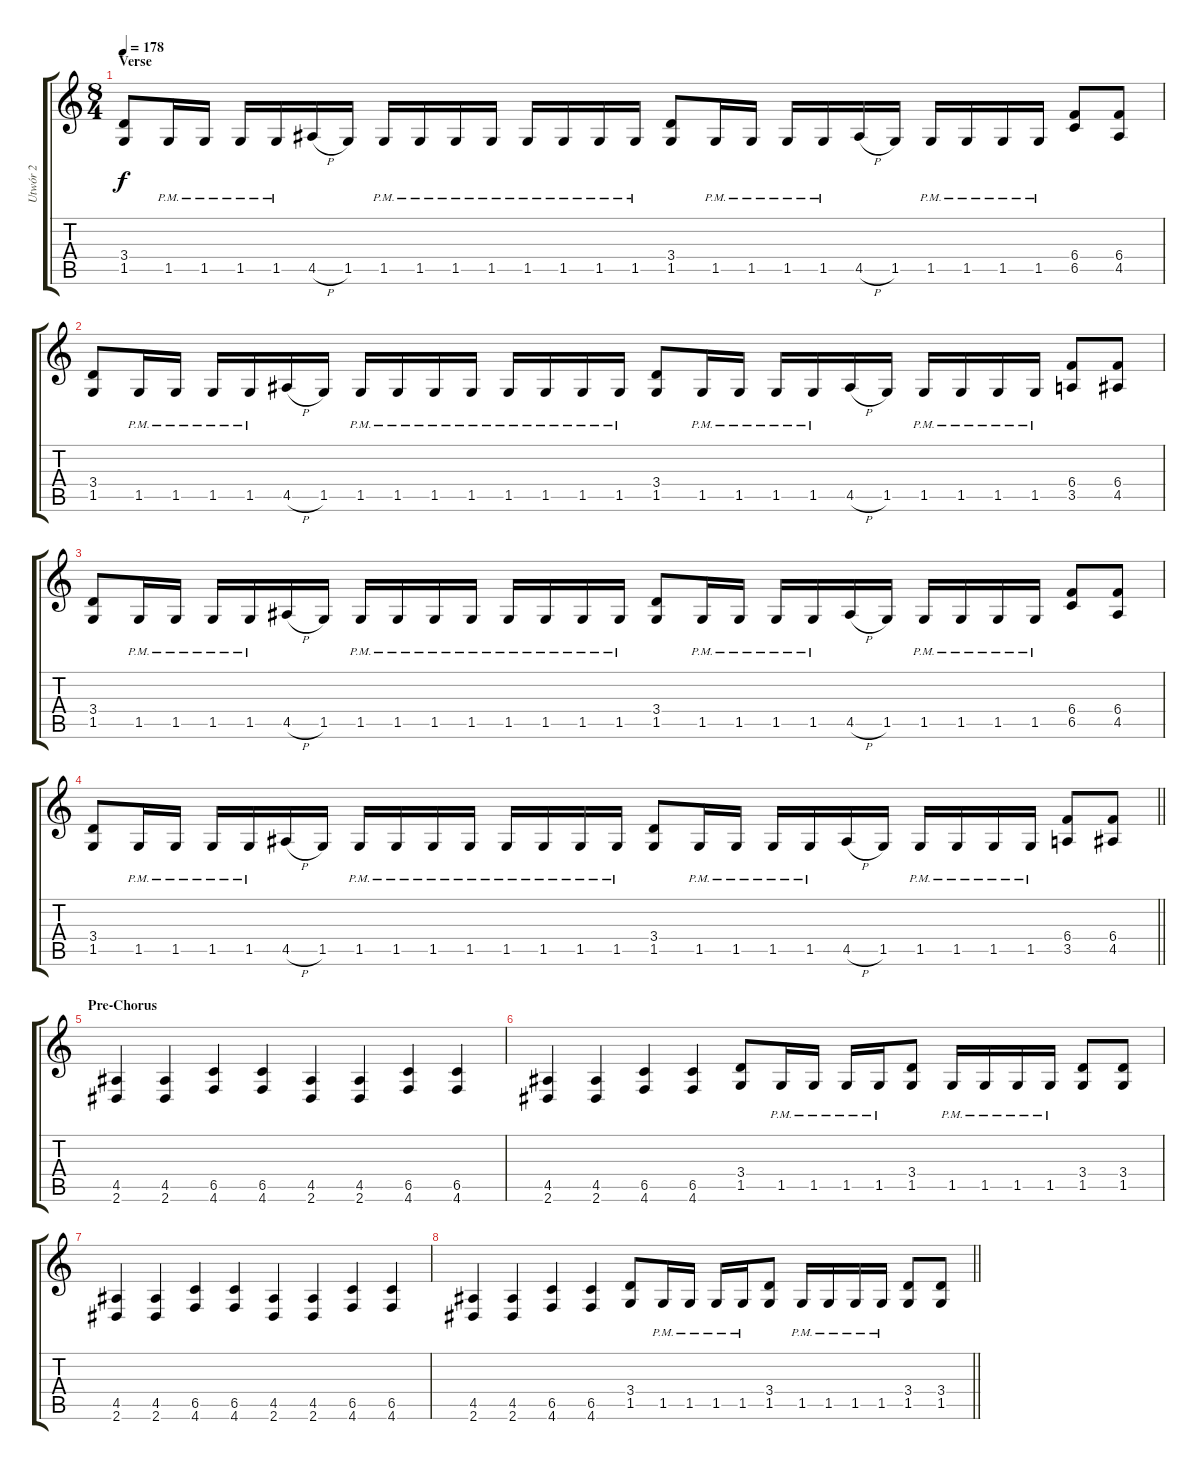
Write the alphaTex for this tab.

\track ("Utwór 2" "Utwór 2") {instrument distortionguitar}
\staff {score tabs}
\tuning (Db4 Ab3 E3 B2 Gb2 Db2) {hide}
\ts (8 4)
\section ("" "Verse")
\tempo 178
\clef g2
\ks c
(3.4 1.5).8{dy f} 1.5{pm}.16 1.5{pm}.16 1.5{pm}.16 1.5{pm}.16 4.5{h}.16 1.5.16 1.5{pm}.16 1.5{pm}.16 1.5{pm}.16 1.5{pm}.16 1.5{pm}.16 1.5{pm}.16 1.5{pm}.16 1.5{pm}.16 (3.4 1.5).8 1.5{pm}.16 1.5{pm}.16 1.5{pm}.16 1.5{pm}.16 4.5{h}.16 1.5.16 1.5{pm}.16 1.5{pm}.16 1.5{pm}.16 1.5{pm}.16 (6.4 6.5).8 (6.4 4.5).8 |
(3.4 1.5).8 1.5{pm}.16 1.5{pm}.16 1.5{pm}.16 1.5{pm}.16 4.5{h}.16 1.5.16 1.5{pm}.16 1.5{pm}.16 1.5{pm}.16 1.5{pm}.16 1.5{pm}.16 1.5{pm}.16 1.5{pm}.16 1.5{pm}.16 (3.4 1.5).8 1.5{pm}.16 1.5{pm}.16 1.5{pm}.16 1.5{pm}.16 4.5{h}.16 1.5.16 1.5{pm}.16 1.5{pm}.16 1.5{pm}.16 1.5{pm}.16 (6.4 3.5).8 (6.4 4.5).8 |
(3.4 1.5).8 1.5{pm}.16 1.5{pm}.16 1.5{pm}.16 1.5{pm}.16 4.5{h}.16 1.5.16 1.5{pm}.16 1.5{pm}.16 1.5{pm}.16 1.5{pm}.16 1.5{pm}.16 1.5{pm}.16 1.5{pm}.16 1.5{pm}.16 (3.4 1.5).8 1.5{pm}.16 1.5{pm}.16 1.5{pm}.16 1.5{pm}.16 4.5{h}.16 1.5.16 1.5{pm}.16 1.5{pm}.16 1.5{pm}.16 1.5{pm}.16 (6.4 6.5).8 (6.4 4.5).8 |
\barLineRight lightlight
(3.4 1.5).8 1.5{pm}.16 1.5{pm}.16 1.5{pm}.16 1.5{pm}.16 4.5{h}.16 1.5.16 1.5{pm}.16 1.5{pm}.16 1.5{pm}.16 1.5{pm}.16 1.5{pm}.16 1.5{pm}.16 1.5{pm}.16 1.5{pm}.16 (3.4 1.5).8 1.5{pm}.16 1.5{pm}.16 1.5{pm}.16 1.5{pm}.16 4.5{h}.16 1.5.16 1.5{pm}.16 1.5{pm}.16 1.5{pm}.16 1.5{pm}.16 (6.4 3.5).8 (6.4 4.5).8 |
\section ("" "Pre-Chorus")
(4.5 2.6).4 (4.5 2.6).4 (6.5 4.6).4 (6.5 4.6).4 (4.5 2.6).4 (4.5 2.6).4 (6.5 4.6).4 (6.5 4.6).4 |
(4.5 2.6).4 (4.5 2.6).4 (6.5 4.6).4 (6.5 4.6).4 (3.4 1.5).8 1.5{pm}.16 1.5{pm}.16 1.5{pm}.16 1.5{pm}.16 (3.4 1.5).8 1.5{pm}.16 1.5{pm}.16 1.5{pm}.16 1.5{pm}.16 (3.4 1.5).8 (3.4 1.5).8 |
(4.5 2.6).4 (4.5 2.6).4 (6.5 4.6).4 (6.5 4.6).4 (4.5 2.6).4 (4.5 2.6).4 (6.5 4.6).4 (6.5 4.6).4 |
\barLineRight lightlight
(4.5 2.6).4 (4.5 2.6).4 (6.5 4.6).4 (6.5 4.6).4 (3.4 1.5).8 1.5{pm}.16 1.5{pm}.16 1.5{pm}.16 1.5{pm}.16 (3.4 1.5).8 1.5{pm}.16 1.5{pm}.16 1.5{pm}.16 1.5{pm}.16 (3.4 1.5).8 (3.4 1.5).8
